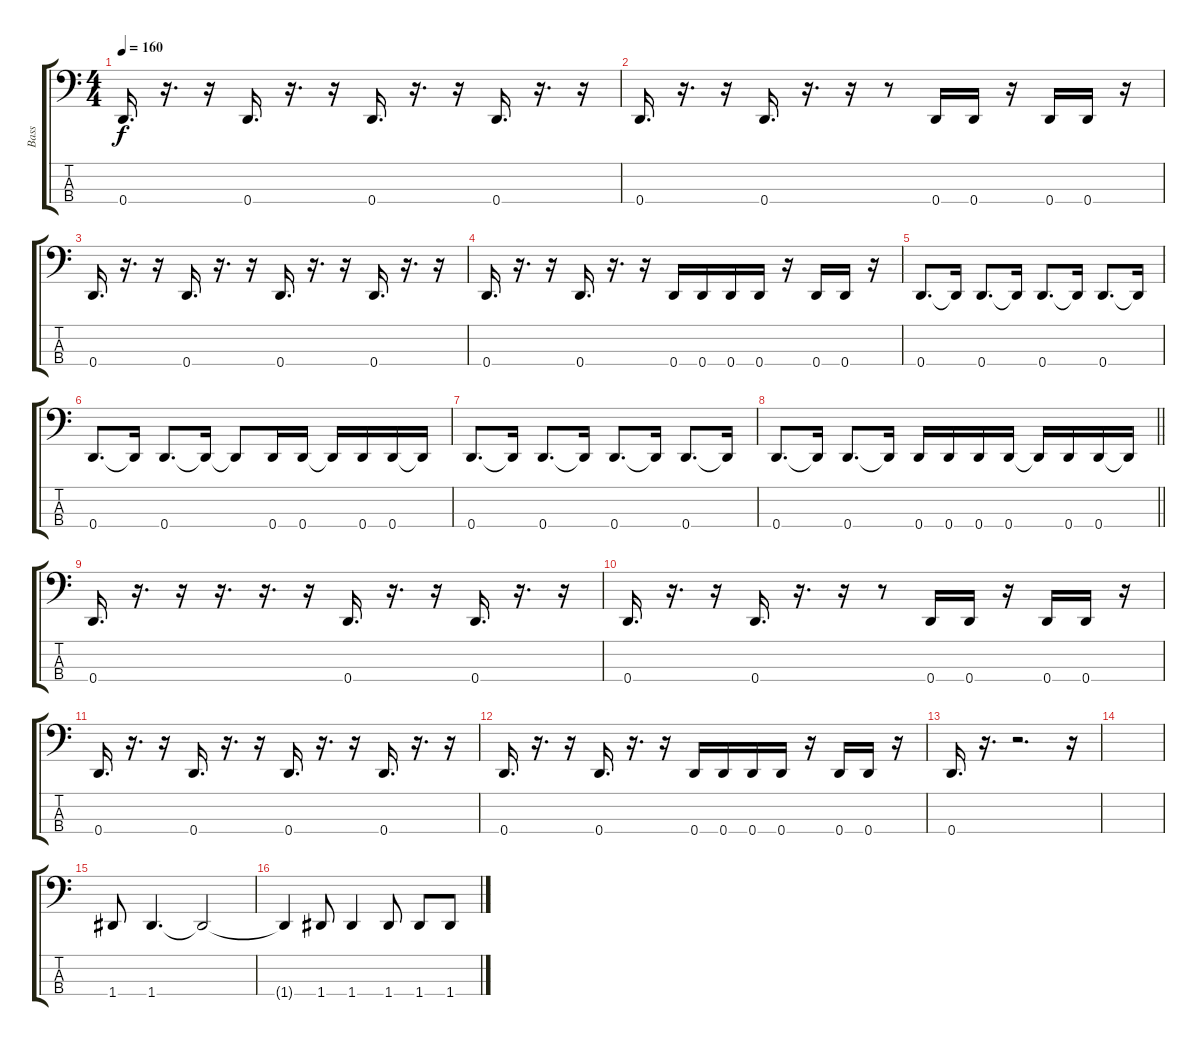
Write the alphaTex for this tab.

\track ("Bass" "Bass") {instrument electricbasspick}
\staff {score tabs}
\tuning (G2 D2 A1 D1) {hide}
\ts (4 4)
\tempo 160
\clef f4
\ks c
0.4.16{d dy f} r.16{d} r.16 0.4.16{d} r.16{d} r.16 0.4.16{d} r.16{d} r.16 0.4.16{d} r.16{d} r.16 |
0.4.16{d} r.16{d} r.16 0.4.16{d} r.16{d} r.16 r.8 0.4.16 0.4.16 r.16 0.4.16 0.4.16 r.16 |
0.4.16{d} r.16{d} r.16 0.4.16{d} r.16{d} r.16 0.4.16{d} r.16{d} r.16 0.4.16{d} r.16{d} r.16 |
0.4.16{d} r.16{d} r.16 0.4.16{d} r.16{d} r.16 0.4.16 0.4.16 0.4.16 0.4.16 r.16 0.4.16 0.4.16 r.16 |
0.4.8{d} 0.4{t}.16 0.4.8{d} 0.4{t}.16 0.4.8{d} 0.4{t}.16 0.4.8{d} 0.4{t}.16 |
0.4.8{d} 0.4{t}.16 0.4.8{d} 0.4{t}.16 0.4{t}.8 0.4.16 0.4.16 0.4{t}.16 0.4.16 0.4.16 0.4{t}.16 |
0.4.8{d} 0.4{t}.16 0.4.8{d} 0.4{t}.16 0.4.8{d} 0.4{t}.16 0.4.8{d} 0.4{t}.16 |
\barLineRight lightlight
0.4.8{d} 0.4{t}.16 0.4.8{d} 0.4{t}.16 0.4.16 0.4.16 0.4.16 0.4.16 0.4{t}.16 0.4.16 0.4.16 0.4{t}.16 |
\section ("" "")
0.4.16{d} r.16{d} r.16 r.16{d} r.16{d} r.16 0.4.16{d} r.16{d} r.16 0.4.16{d} r.16{d} r.16 |
0.4.16{d} r.16{d} r.16 0.4.16{d} r.16{d} r.16 r.8 0.4.16 0.4.16 r.16 0.4.16 0.4.16 r.16 |
0.4.16{d} r.16{d} r.16 0.4.16{d} r.16{d} r.16 0.4.16{d} r.16{d} r.16 0.4.16{d} r.16{d} r.16 |
0.4.16{d} r.16{d} r.16 0.4.16{d} r.16{d} r.16 0.4.16 0.4.16 0.4.16 0.4.16 r.16 0.4.16 0.4.16 r.16 |
0.4.16{d} r.16{d} r.2{d} r.16 |
|
1.4.8 1.4.4{d} 1.4{t}.2 |
1.4{t}.4 1.4.8 1.4.4 1.4.8 1.4.8 1.4.8
